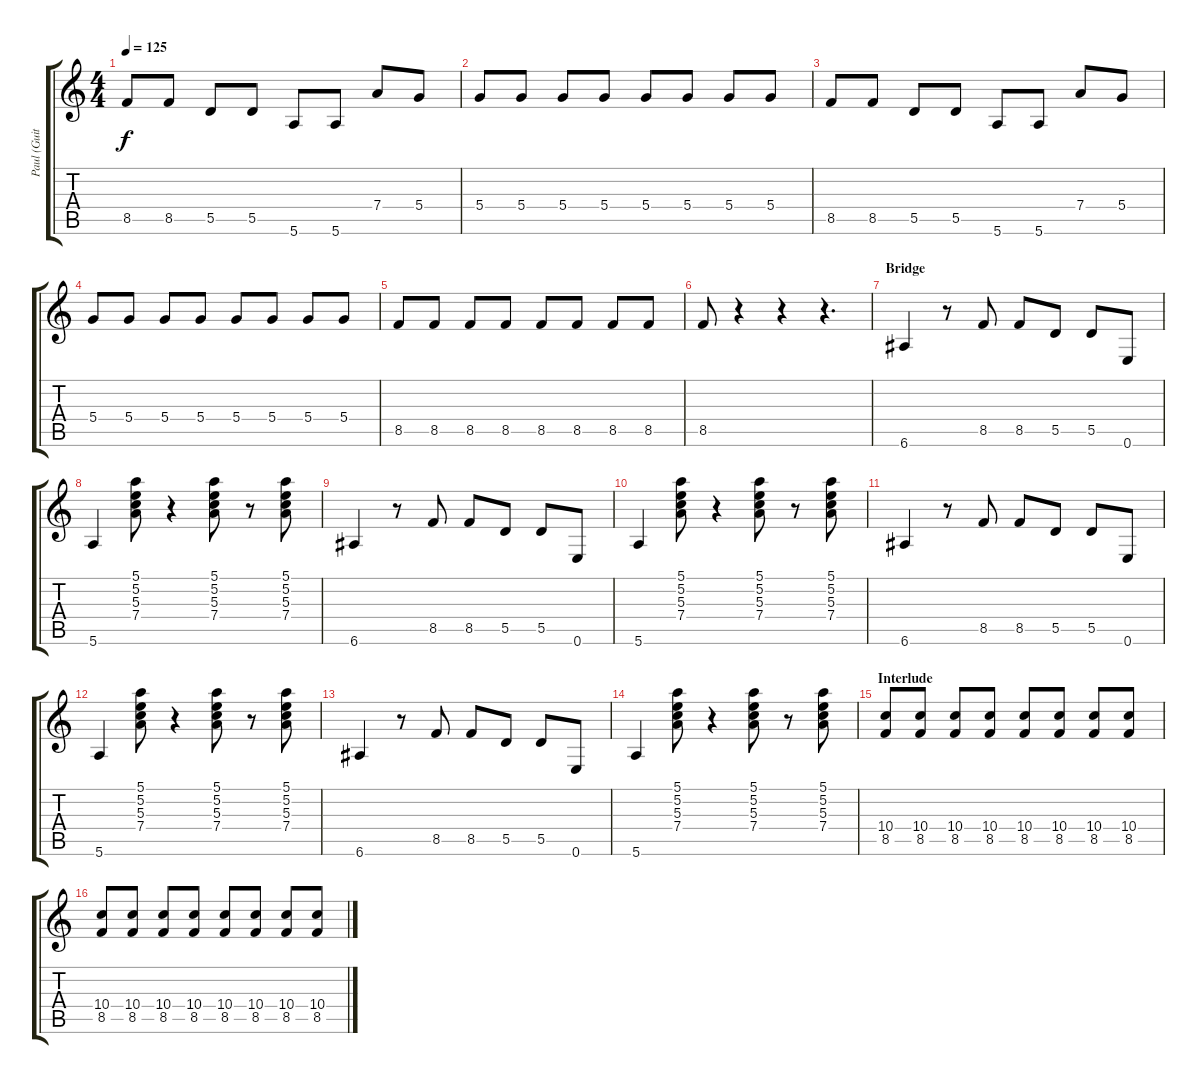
\track ("Paul (Guitar)" "Paul (Guit") {instrument overdrivenguitar}
\staff {score tabs}
\tuning (E4 B3 G3 D3 A2 E2) {hide}
\ts (4 4)
\tempo 125
\clef g2
\ks c
8.5.8{dy f} 8.5.8 5.5.8 5.5.8 5.6.8 5.6.8 7.4.8 5.4.8 |
5.4.8 5.4.8 5.4.8 5.4.8 5.4.8 5.4.8 5.4.8 5.4.8 |
8.5.8 8.5.8 5.5.8 5.5.8 5.6.8 5.6.8 7.4.8 5.4.8 |
5.4.8 5.4.8 5.4.8 5.4.8 5.4.8 5.4.8 5.4.8 5.4.8 |
8.5.8 8.5.8 8.5.8 8.5.8 8.5.8 8.5.8 8.5.8 8.5.8 |
8.5.8 r.4 r.4 r.4{d} |
\section ("" "Bridge")
6.6.4 r.8 8.5.8 8.5.8 5.5.8 5.5.8 0.6.8 |
5.6.4 (5.1 5.2 5.3 7.4).8 r.4 (5.1 5.2 5.3 7.4).8 r.8 (5.1 5.2 5.3 7.4).8 |
6.6.4 r.8 8.5.8 8.5.8 5.5.8 5.5.8 0.6.8 |
5.6.4 (5.1 5.2 5.3 7.4).8 r.4 (5.1 5.2 5.3 7.4).8 r.8 (5.1 5.2 5.3 7.4).8 |
6.6.4 r.8 8.5.8 8.5.8 5.5.8 5.5.8 0.6.8 |
5.6.4 (5.1 5.2 5.3 7.4).8 r.4 (5.1 5.2 5.3 7.4).8 r.8 (5.1 5.2 5.3 7.4).8 |
6.6.4 r.8 8.5.8 8.5.8 5.5.8 5.5.8 0.6.8 |
5.6.4 (5.1 5.2 5.3 7.4).8 r.4 (5.1 5.2 5.3 7.4).8 r.8 (5.1 5.2 5.3 7.4).8 |
\section ("" "Interlude")
(10.4 8.5).8 (10.4 8.5).8 (10.4 8.5).8 (10.4 8.5).8 (10.4 8.5).8 (10.4 8.5).8 (10.4 8.5).8 (10.4 8.5).8 |
(10.4 8.5).8 (10.4 8.5).8 (10.4 8.5).8 (10.4 8.5).8 (10.4 8.5).8 (10.4 8.5).8 (10.4 8.5).8 (10.4 8.5).8
